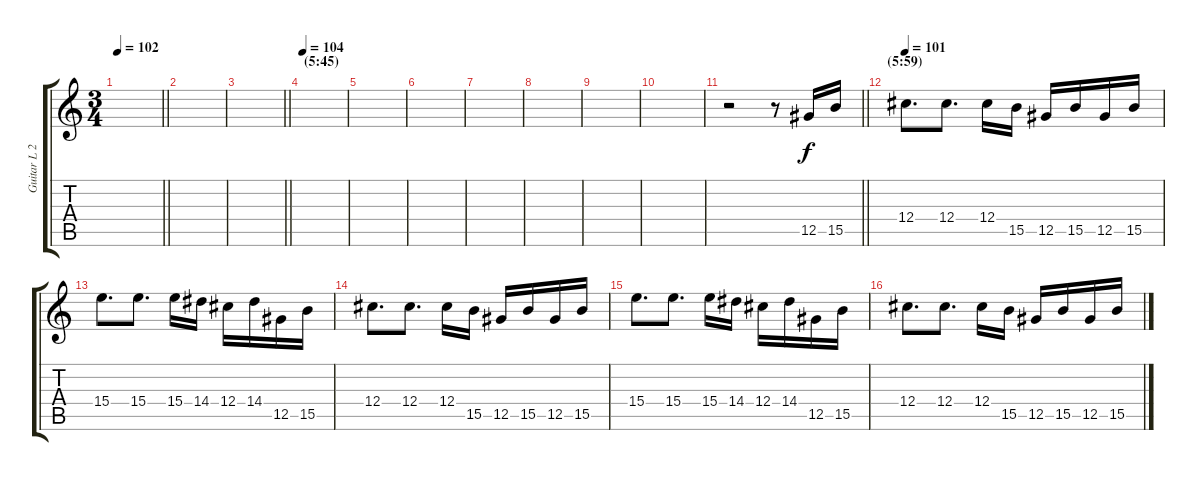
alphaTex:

\track ("Guitar L 2" "Guitar L 2") {instrument distortionguitar}
\staff {score tabs}
\tuning (Eb4 Bb3 Gb3 Db3 Ab2 Eb2) {hide}
\ts (3 4)
\tempo 102
\clef g2
\barLineRight lightlight
\ks c
|
|
\barLineRight lightlight
|
\section ("" "(5:45)")
\tempo 104
|
|
|
|
|
|
|
\barLineRight lightlight
r.2 r.8 12.5.16 15.5.16 |
\section ("" "(5:59)")
\tempo 101
12.4.8{d} 12.4.8{d} 12.4.16 15.5.16 12.5.16 15.5.16 12.5.16 15.5.16 |
15.4.8{d} 15.4.8{d} 15.4.16 14.4.16 12.4.16 14.4.16 12.5.16 15.5.16 |
12.4.8{d} 12.4.8{d} 12.4.16 15.5.16 12.5.16 15.5.16 12.5.16 15.5.16 |
15.4.8{d} 15.4.8{d} 15.4.16 14.4.16 12.4.16 14.4.16 12.5.16 15.5.16 |
12.4.8{d} 12.4.8{d} 12.4.16 15.5.16 12.5.16 15.5.16 12.5.16 15.5.16
